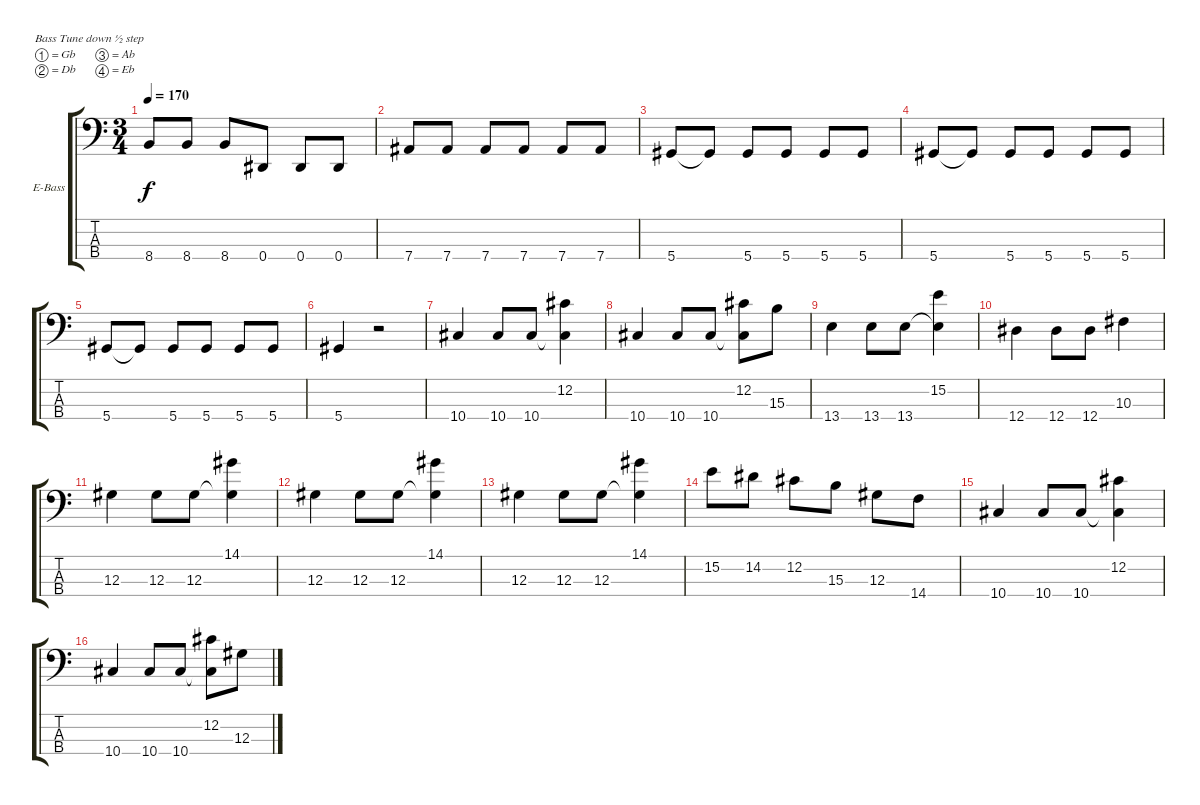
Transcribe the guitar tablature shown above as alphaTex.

\bracketExtendMode groupsimilarinstruments
\firstSystemTrackNameOrientation horizontal
\otherSystemsTrackNameOrientation horizontal
\track ("Kristian - Bass" "E-Bass") {instrument electricbassfinger}
\staff {score tabs}
\tuning (Gb2 Db2 Ab1 Eb1)
\ts (3 4)
\tempo 170
\clef f4
\ks c
8.4.8{dy f} 8.4.8 8.4.8 0.4.8 0.4.8 0.4.8 |
7.4.8 7.4.8 7.4.8 7.4.8 7.4.8 7.4.8 |
5.4.8 5.4{t}.8 5.4.8 5.4.8 5.4.8 5.4.8 |
5.4.8 5.4{t}.8 5.4.8 5.4.8 5.4.8 5.4.8 |
5.4.8 5.4{t}.8 5.4.8 5.4.8 5.4.8 5.4.8 |
5.4.4 r.2 |
10.4.4 10.4.8 10.4.8 (12.2 10.4{t}).4 |
10.4.4 10.4.8 10.4.8 (12.2 10.4{t}).8 15.3.8 |
13.4.4 13.4.8 13.4.8 (15.2 13.4{t}).4 |
12.4.4 12.4.8 12.4.8 10.3.4 |
12.3.4 12.3.8 12.3.8 (14.1 12.3{t}).4 |
12.3.4 12.3.8 12.3.8 (14.1 12.3{t}).4 |
12.3.4 12.3.8 12.3.8 (14.1 12.3{t}).4 |
15.2.8 14.2.8 12.2.8 15.3.8 12.3.8 14.4.8 |
10.4.4 10.4.8 10.4.8 (12.2 10.4{t}).4 |
10.4.4 10.4.8 10.4.8 (12.2 10.4{t}).8 12.3.8
